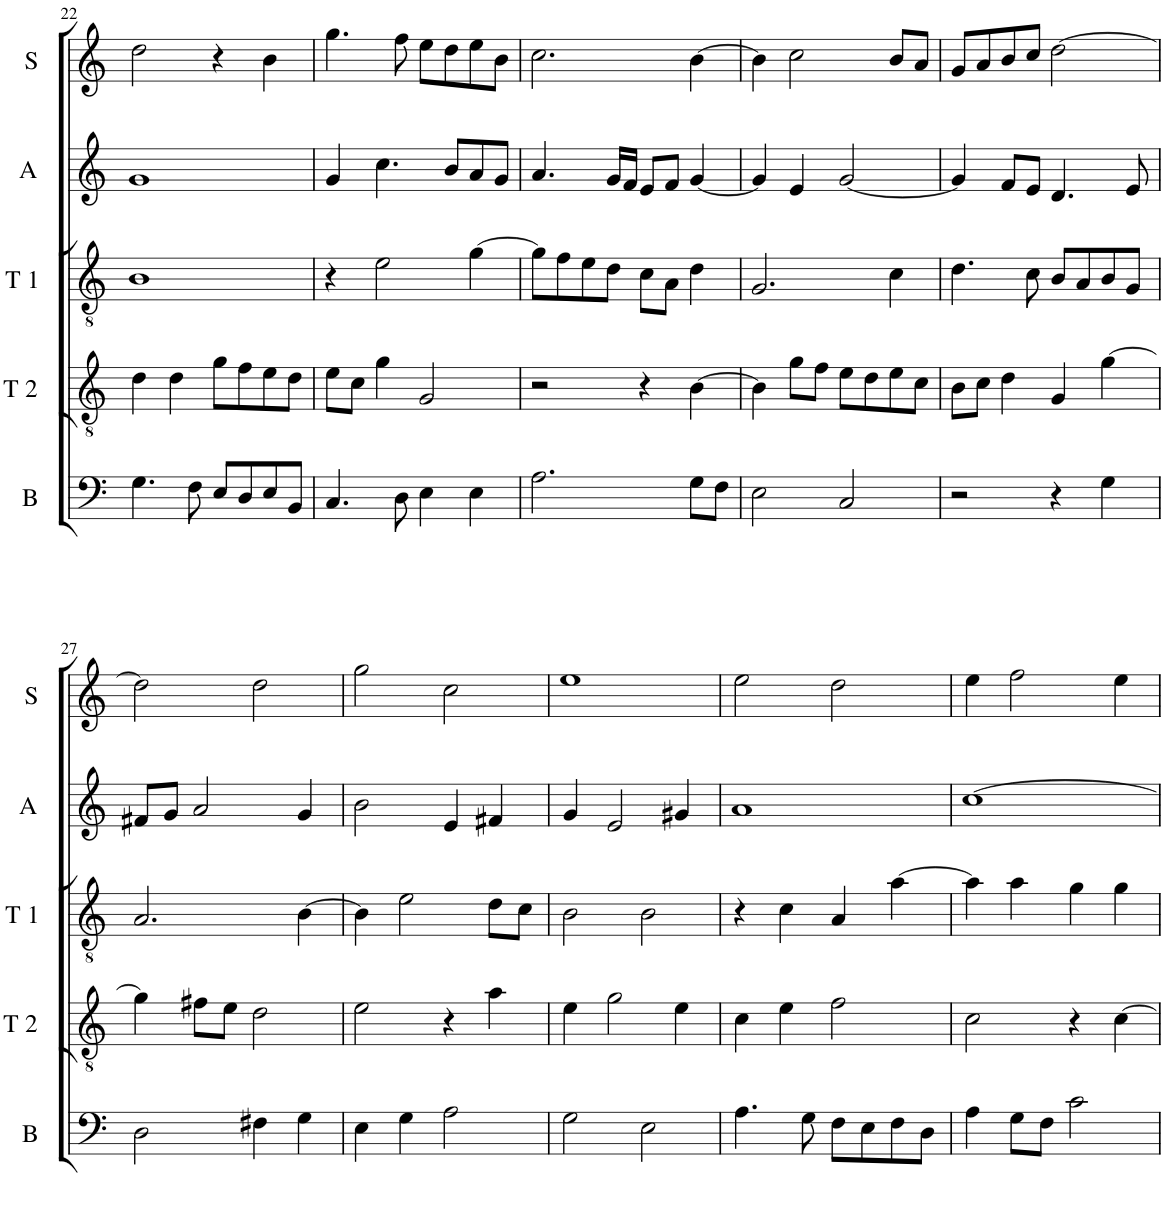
**kern	**kern	**kern	**kern	**kern
*part5	*part4	*part3	*part2	*part1
*staff5	*staff4	*staff3	*staff2	*staff1
*I"Bass	*I"Tenor 2	*I"Tenor 1	*I"Alto	*I"Soprano
*I'B	*I'T 2	*I'T 1	*I'A	*I'S
!!LO:PB:g=z
*clefF4	*clefGv2	*clefGv2	*clefG2	*clefG2
*k[]	*k[]	*k[]	*k[]	*k[]
*M2/2	*M2/2	*M2/2	*M2/2	*M2/2
*met(c|)	*met(c|)	*met(c|)	*met(c|)	*met(c|)
=22	=22	=22	=22	=22
4.G\	4d\	1B	1g	2dd\
.	4d\	.	.	.
8F\	.	.	.	.
8E/L	8g\L	.	.	4r
8D/	8f\	.	.	.
8E/	8e\	.	.	4b\
8BB/J	8d\J	.	.	.
=23	=23	=23	=23	=23
4.C/	8e\L	4r	4g/	4.gg\
.	8c\J	.	.	.
.	4g\	2e\	4.cc\	.
8D\	.	.	.	8ff\
4E\	2G/	.	.	8ee\L
.	.	.	8b/L	8dd\
4E\	.	[4g\	8a/	8ee\
.	.	.	8g/J	8b\J
=24	=24	=24	=24	=24
2.A\	2r	8g\L]	4.a/	2.cc\
.	.	8f\	.	.
.	.	8e\	.	.
.	.	8d\J	16g/LL	.
.	.	.	16f/JJ	.
.	4r	8c\L	8e/L	.
.	.	8A\J	8f/J	.
8G\L	[4B\	4d\	[4g/	[4b\
8F\J	.	.	.	.
=25	=25	=25	=25	=25
2E\	4B\]	2.G/	4g/]	4b\]
.	8g\L	.	4e/	2cc\
.	8f\J	.	.	.
2C/	8e\L	.	[2g/	.
.	8d\	.	.	.
.	8e\	4c\	.	8b/L
.	8c\J	.	.	8a/J
=26	=26	=26	=26	=26
2r	8B\L	4.d\	4g/]	8g/L
.	8c\J	.	.	8a/
.	4d\	.	8f/L	8b/
.	.	8c\	8e/J	8cc/J
4r	4G/	8B/L	4.d/	[2dd\
.	.	8A/	.	.
4G\	[4g\	8B/	.	.
.	.	8G/J	8e/	.
!!LO:LB:g=z
=27	=27	=27	=27	=27
2D\	4g\]	2.A/	8f#X/L	2dd\]
.	.	.	8g/J	.
.	8f#X\L	.	2a/	.
.	8e\J	.	.	.
4F#X\	2d\	.	.	2dd\
4G\	.	[4B\	4g/	.
=28	=28	=28	=28	=28
4E\	2e\	4B\]	2b\	2gg\
4G\	.	2e\	.	.
2A\	4r	.	4e/	2cc\
.	4a\	8d\L	4f#X/	.
.	.	8c\J	.	.
=29	=29	=29	=29	=29
2G\	4e\	2B\	4g/	1ee
.	2g\	.	2e/	.
2E\	.	2B\	.	.
.	4e\	.	4g#X/	.
=30	=30	=30	=30	=30
4.A\	4c\	4r	1a	2ee\
.	4e\	4c\	.	.
8G\	.	.	.	.
8F\L	2f\	4A/	.	2dd\
8E\	.	.	.	.
8F\	.	[4a\	.	.
8D\J	.	.	.	.
=31	=31	=31	=31	=31
4A\	2c\	4a\]	[1cc	4ee\
8G\L	.	4a\	.	2ff\
8F\J	.	.	.	.
2c\	4r	4g\	.	.
.	[4c\	4g\	.	4ee\
=	=	=	=	=
*-	*-	*-	*-	*-
